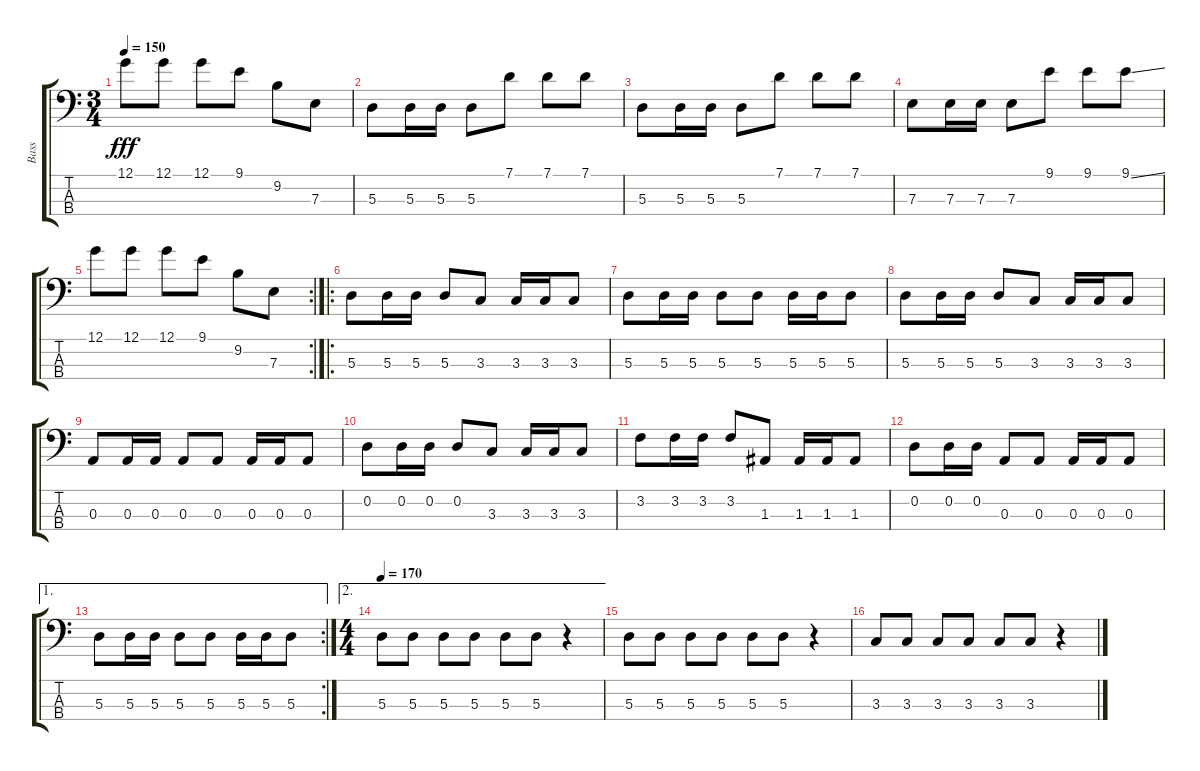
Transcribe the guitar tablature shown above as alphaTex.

\track ("Bass" "Bass") {instrument electricbassfinger}
\staff {score tabs}
\tuning (G2 D2 A1 E1) {hide}
\ts (3 4)
\tempo 150
\clef f4
\ks c
12.1.8{dy fff} 12.1.8 12.1.8 9.1.8 9.2.8 7.3.8 |
5.3.8 5.3.16 5.3.16 5.3.8 7.1.8 7.1.8 7.1.8 |
5.3.8 5.3.16 5.3.16 5.3.8 7.1.8 7.1.8 7.1.8 |
7.3.8 7.3.16 7.3.16 7.3.8 9.1.8 9.1.8 9.1{ss}.8 |
\rc 2
12.1.8 12.1.8 12.1.8 9.1.8 9.2.8 7.3.8 |
\ro
5.3.8 5.3.16 5.3.16 5.3.8 3.3.8 3.3.16 3.3.16 3.3.8 |
5.3.8 5.3.16 5.3.16 5.3.8 5.3.8 5.3.16 5.3.16 5.3.8 |
5.3.8 5.3.16 5.3.16 5.3.8 3.3.8 3.3.16 3.3.16 3.3.8 |
0.3.8 0.3.16 0.3.16 0.3.8 0.3.8 0.3.16 0.3.16 0.3.8 |
0.2.8 0.2.16 0.2.16 0.2.8 3.3.8 3.3.16 3.3.16 3.3.8 |
3.2.8 3.2.16 3.2.16 3.2.8 1.3.8 1.3.16 1.3.16 1.3.8 |
0.2.8 0.2.16 0.2.16 0.3.8 0.3.8 0.3.16 0.3.16 0.3.8 |
\ae 1
\rc 2
5.3.8 5.3.16 5.3.16 5.3.8 5.3.8 5.3.16 5.3.16 5.3.8 |
\ae 2
\ts (4 4)
\tempo 170
5.3.8 5.3.8 5.3.8 5.3.8 5.3.8 5.3.8 r.4 |
5.3.8 5.3.8 5.3.8 5.3.8 5.3.8 5.3.8 r.4 |
3.3.8 3.3.8 3.3.8 3.3.8 3.3.8 3.3.8 r.4
